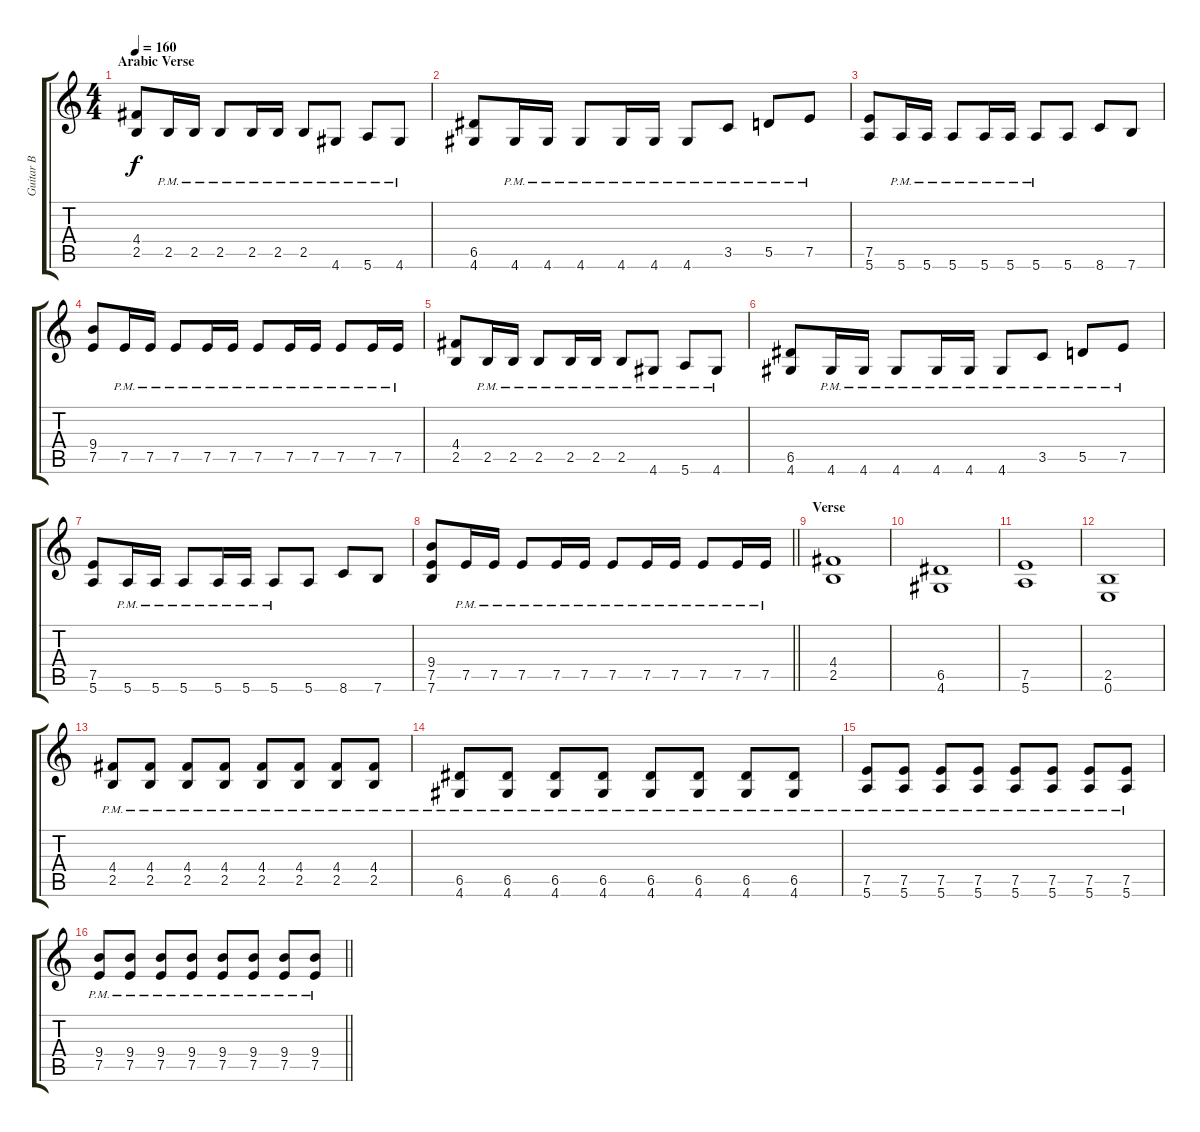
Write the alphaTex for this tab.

\track ("Guitar B" "Guitar B") {instrument distortionguitar}
\staff {score tabs}
\tuning (E4 B3 G3 D3 A2 E2) {hide}
\ts (4 4)
\section ("" "Arabic Verse")
\tempo 160
\clef g2
\ks aminor
(4.4 2.5).8{dy f} 2.5{pm}.16 2.5{pm}.16 2.5{pm}.8 2.5{pm}.16 2.5{pm}.16 2.5{pm}.8 4.6{pm}.8 5.6{pm}.8 4.6{pm}.8 |
(6.5 4.6).8 4.6{pm}.16 4.6{pm}.16 4.6{pm}.8 4.6{pm}.16 4.6{pm}.16 4.6{pm}.8 3.5{pm}.8 5.5{pm}.8 7.5{pm}.8 |
(7.5 5.6).8 5.6{pm}.16 5.6{pm}.16 5.6{pm}.8 5.6{pm}.16 5.6{pm}.16 5.6{pm}.8 5.6.8 8.6.8 7.6.8 |
(9.4 7.5).8 7.5{pm}.16 7.5{pm}.16 7.5{pm}.8 7.5{pm}.16 7.5{pm}.16 7.5{pm}.8 7.5{pm}.16 7.5{pm}.16 7.5{pm}.8 7.5{pm}.16 7.5{pm}.16 |
(4.4 2.5).8 2.5{pm}.16 2.5{pm}.16 2.5{pm}.8 2.5{pm}.16 2.5{pm}.16 2.5{pm}.8 4.6{pm}.8 5.6{pm}.8 4.6{pm}.8 |
(6.5 4.6).8 4.6{pm}.16 4.6{pm}.16 4.6{pm}.8 4.6{pm}.16 4.6{pm}.16 4.6{pm}.8 3.5{pm}.8 5.5{pm}.8 7.5{pm}.8 |
(7.5 5.6).8 5.6{pm}.16 5.6{pm}.16 5.6{pm}.8 5.6{pm}.16 5.6{pm}.16 5.6{pm}.8 5.6.8 8.6.8 7.6.8 |
\barLineRight lightlight
(9.4 7.5 7.6).8 7.5{pm}.16 7.5{pm}.16 7.5{pm}.8 7.5{pm}.16 7.5{pm}.16 7.5{pm}.8 7.5{pm}.16 7.5{pm}.16 7.5{pm}.8 7.5{pm}.16 7.5{pm}.16 |
\section ("" "Verse")
(4.4 2.5).1 |
(6.5 4.6).1 |
(7.5 5.6).1 |
(2.5 0.6).1 |
(4.4{pm} 2.5{pm}).8 (4.4{pm} 2.5{pm}).8 (4.4{pm} 2.5{pm}).8 (4.4{pm} 2.5{pm}).8 (4.4{pm} 2.5{pm}).8 (4.4{pm} 2.5{pm}).8 (4.4{pm} 2.5{pm}).8 (4.4{pm} 2.5{pm}).8 |
(6.5{pm} 4.6{pm}).8 (6.5{pm} 4.6{pm}).8 (6.5{pm} 4.6{pm}).8 (6.5{pm} 4.6{pm}).8 (6.5{pm} 4.6{pm}).8 (6.5{pm} 4.6{pm}).8 (6.5{pm} 4.6{pm}).8 (6.5{pm} 4.6{pm}).8 |
(7.5{pm} 5.6{pm}).8 (7.5{pm} 5.6{pm}).8 (7.5{pm} 5.6{pm}).8 (7.5{pm} 5.6{pm}).8 (7.5{pm} 5.6{pm}).8 (7.5{pm} 5.6{pm}).8 (7.5{pm} 5.6{pm}).8 (7.5{pm} 5.6{pm}).8 |
\barLineRight lightlight
(9.4{pm} 7.5{pm}).8 (9.4{pm} 7.5{pm}).8 (9.4{pm} 7.5{pm}).8 (9.4{pm} 7.5{pm}).8 (9.4{pm} 7.5{pm}).8 (9.4{pm} 7.5{pm}).8 (9.4{pm} 7.5{pm}).8 (9.4{pm} 7.5{pm}).8
